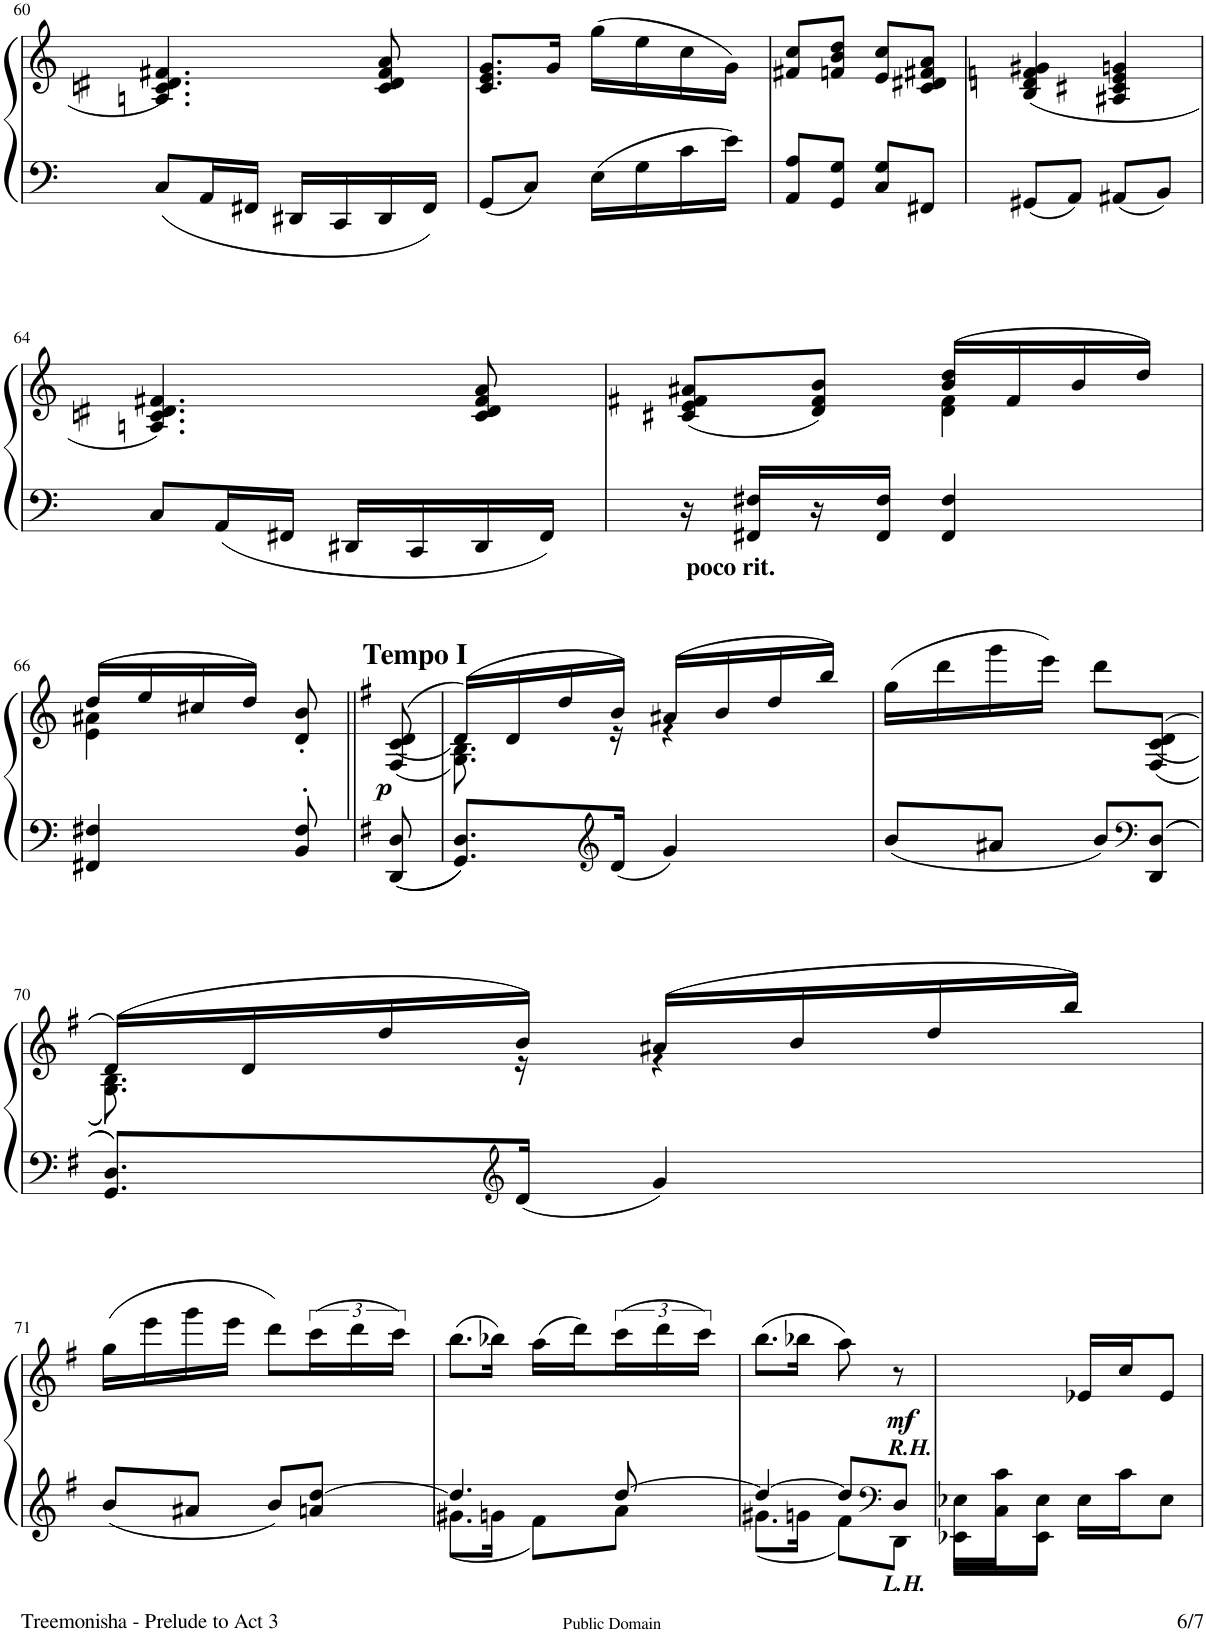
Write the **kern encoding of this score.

**kern	**kern	**dynam
*part1	*part1	*part1
*staff2	*staff1	*staff1/2
*I"Piano	*	*
*I'Pno.	*	*
!!LO:PB:g=z
*clefF4	*clefG2	*
*k[]	*k[]	*
*M4/8	*M4/8	*
=60	=60	=60
8C/L	4.An/ 4.cn/ 4.d#X/ 4.f#X/	.
16AA/L	.	.
16FF#X/JJ	.	.
16DD#X/LL	.	.
16CC/	.	.
16DD#/	8c/ 8d#/ 8f#/ 8a/	.
16FF#/JJ	.	.
=61	=61	=61
8GG/L	8.c/ 8.e/ 8.g/L	.
8C/J	.	.
.	16g/Jk	.
16E\LL	(16gg\LL	.
16G\	16ee\	.
16c\	16cc\	.
16e\JJ	16g\JJ)	.
=62	=62	=62
8AA/ 8A/L	8f#X/ 8cc/L	.
8GG/ 8G/J	8fn/ 8b/ 8dd/J	.
8C/ 8G/L	8e/ 8cc/L	.
8FF#X/J	8c/ 8d#X/ 8f#X/ 8a/J	.
=63	=63	=63
8GG#X/L	(4B/ 4dn/ 4fn/ 4g#X/	.
8AA/J	.	.
8AA#X/L	4A#X/ 4c#X/ 4e/ 4gn/	.
8BB/J	.	.
!!LO:LB:g=z
=64	=64	=64
8C/L	4.An/ 4.cn/ 4.d#X/ 4.f#X/)	.
16AA/L	.	.
16FF#X/JJ	.	.
16DD#X/LL	.	.
16CC/	.	.
16DD#/	8c/ 8d#/ 8f#/ 8a/	.
16FF#/JJ	.	.
=65	=65	=65
*	*^	*
!LO:TX:b:B:t=poco rit.	!	!	!
16r	(8c#X/ 8e/ 8f#X/ 8a#X/L	4ryy	.
16FF#X/ 16F#X/LL	.	.	.
16r	8d/ 8f#/ 8b/J)	.	.
16FF#/ 16F#/JJ	.	.	.
4FF#/ 4F#/	(16b/ 16dd/LL	4d\ 4f#\	.
.	16f#/	.	.
.	16b/	.	.
.	16dd/JJ)	.	.
!!LO:LB:g=z	!!
=66	=66	=66	=66
4FF#X/ 4F#X/	(16dd/LL	4e\ 4a#X\	.
.	16ee/	.	.
.	16cc#X/	.	.
.	16dd/JJ)	.	.
8BB/'> 8F#/'>	8d/' 8b/'	8ryy	.
*	*v	*v	*
=67||	=67||	=67||
*k[f#]	*k[f#]	*
*	*^	*
!	!LO:TX:a:B:t=Tempo I	!	!
!	!	!	!LO:DY:b
*	*v	*v	*
8DD/ 8D/	(((8F#/ 8c/ 8d/	p
=68	=68	=68
*	*^	*
8.GG/ 8.D/L	(16d/LL)	8.G\ 8.B\))	.
.	16d/	.	.
.	16dd/	.	.
*clefG2	*	*	*
16d/Jk	16b/JJ)	16r	.
4g/	(16a#X/LL	4r	.
.	16b/	.	.
.	16dd/	.	.
.	16bb/JJ)	.	.
*	*v	*v	*
=69	=69	=69
8b/L	(16gg\LL	.
.	16ddd\	.
8a#X/J	16ggg\	.
.	16eee\JJ)	.
8b/L	8ddd\L	.
*clefF4	*	*
8DD/ 8D/J	(((8F#/ 8c/ 8d/J	.
!!LO:LB:g=z
=70	=70	=70
*	*^	*
8.GG/ 8.D/L	(16d/LL)	8.G\ 8.B\))	.
.	16d/	.	.
.	16dd/	.	.
*clefG2	*	*	*
16d/Jk	16b/JJ)	16r	.
4g/	(16a#X/LL	4r	.
.	16b/	.	.
.	16dd/	.	.
.	16bb/JJ)	.	.
*	*v	*v	*
!!LO:LB:g=z
=71	=71	=71
8b/L	(16gg\LL	.
.	16eee\	.
8a#X/J	16ggg\	.
.	16eee\JJ	.
8b/L	8ddd\L)	.
8an/ [8dd/J	(24ccc\L	.
.	24ddd\	.
.	24ccc\JJ)	.
=72	=72	=72
*^	*	*
4.dd/]	8.g#X\L	(8.bb\L	.
.	16gn\Jk	16bb-X\Jk)	.
.	8f#\L	(16aa\LL	.
.	.	16ddd\J)	.
[8dd/	8a\J	(24ccc\L	.
.	.	24ddd\	.
.	.	24ccc\JJ)	.
=73	=73	=73	=73
4dd/_	8.g#X\L	(8.bb\L	.
.	16gn\Jk	16bb-X\Jk	.
8dd/L]	8f#\L	8aa\)	.
*clefF4	*	*	*
!LO:TX:a:Bi:t=R.H.	!	!	!
!LO:TX:b:Bi:t=L.H.	!	!	!
!	!	!	!LO:DY:b
8D/J	8DD\J	8r	mf
=74	=74	=74	=74
16E-X\LL	16EE-X\LL	4ryy	.
16c\J	16C\J	.	.
8E-\J	8EE-\J	.	.
4ryy	16E-\LL	16e-X/LL	.
.	16c\J	16cc/J	.
.	8E-\J	8e-/J	.
*v	*v	*	*
=	=	=
*-	*-	*-
